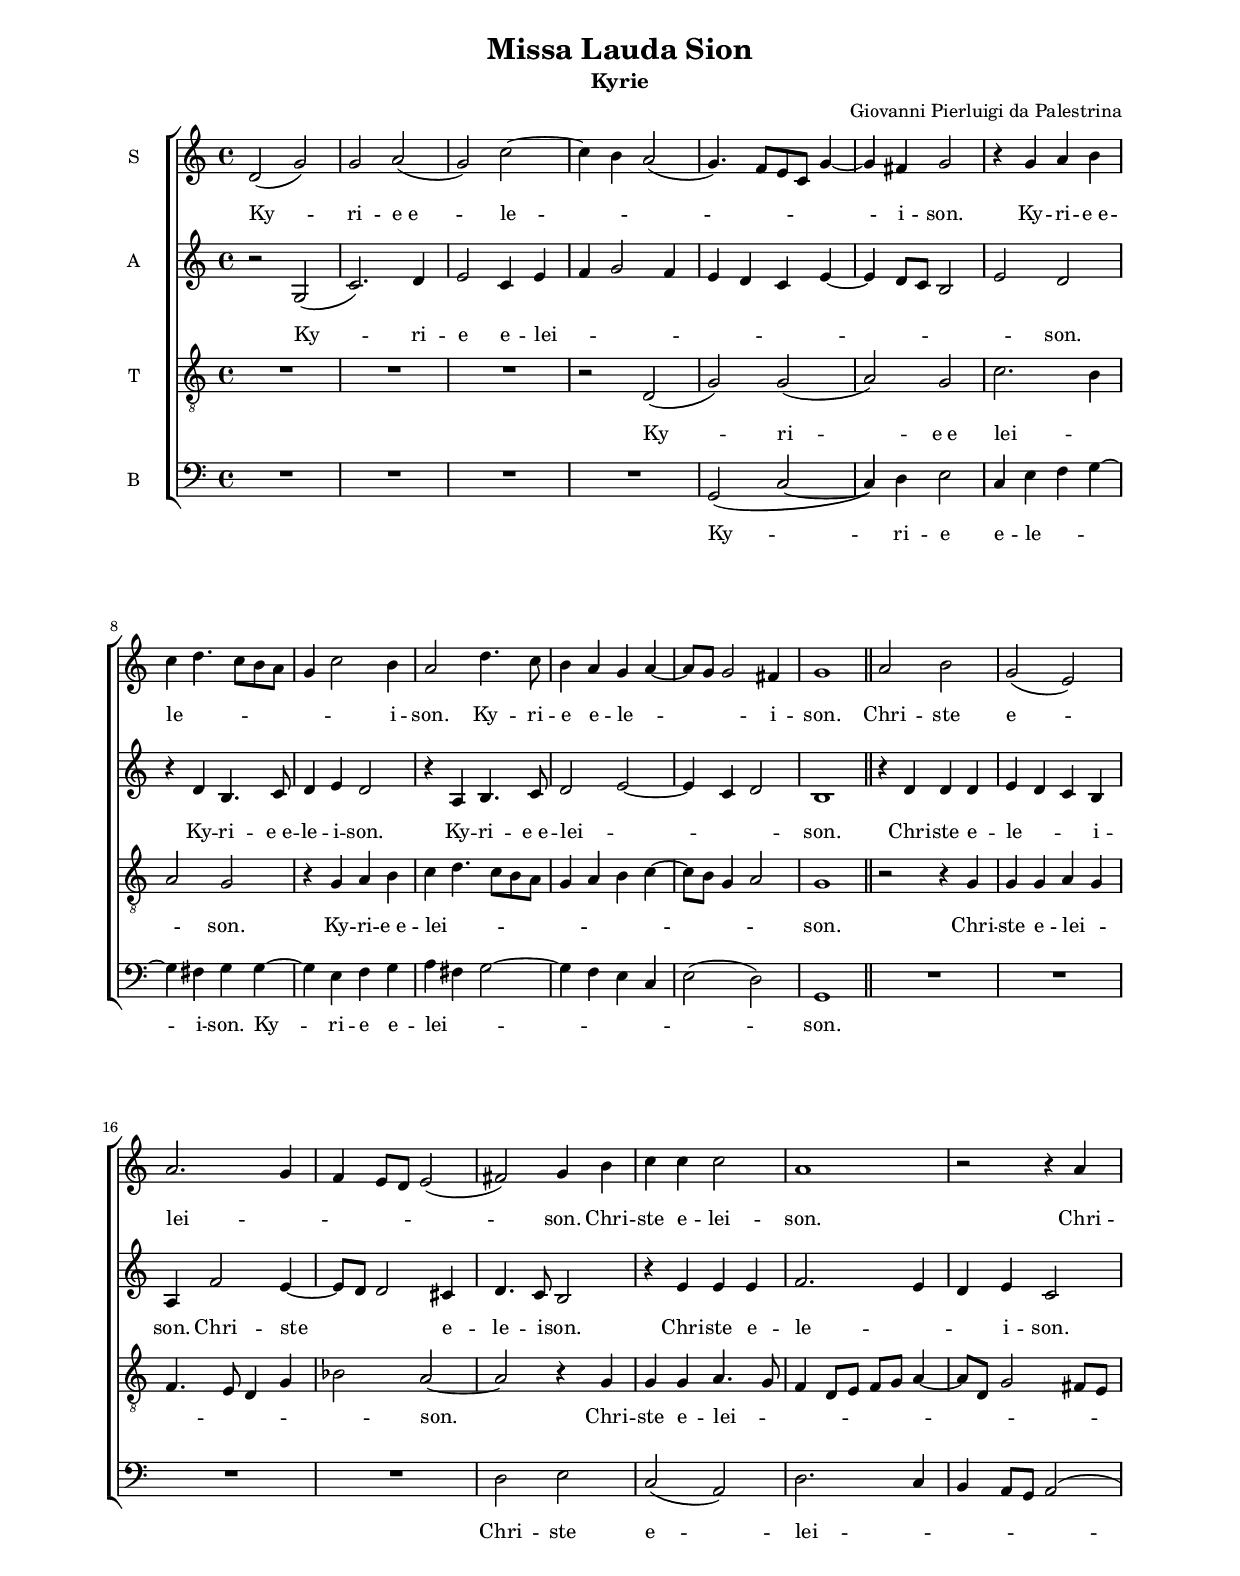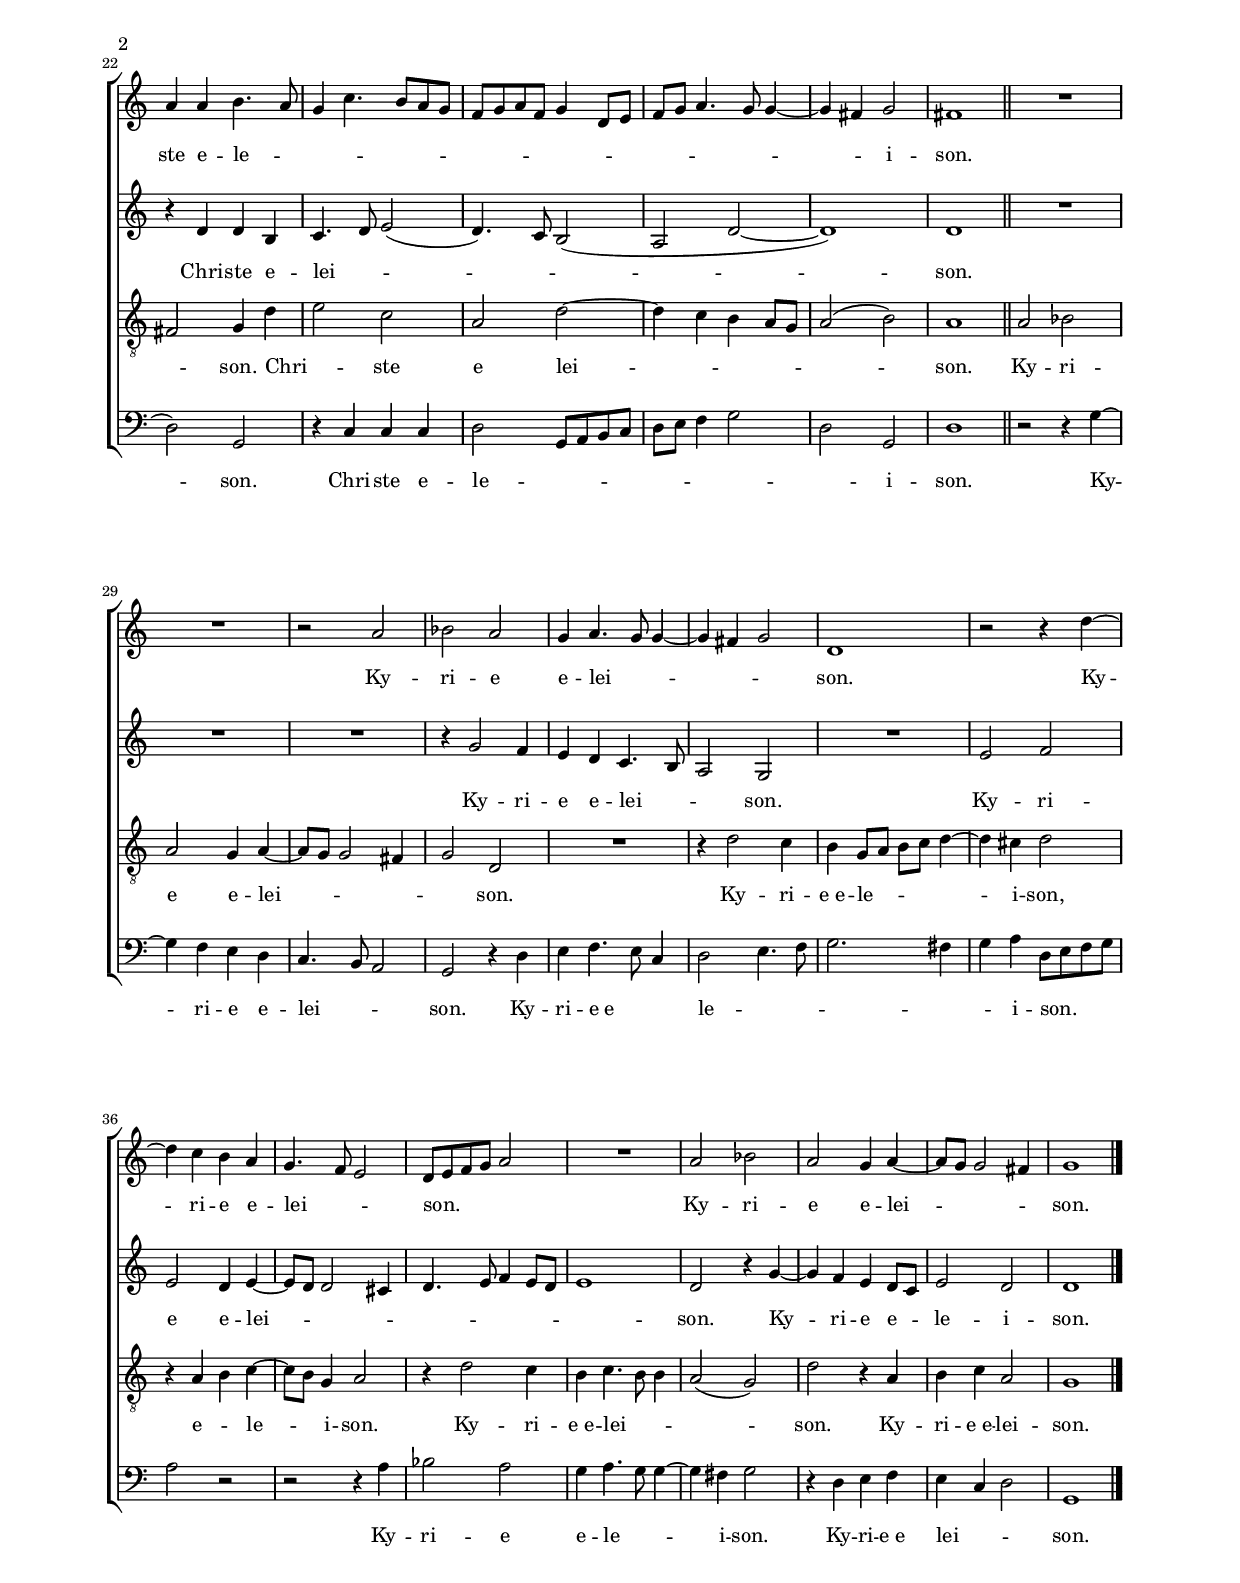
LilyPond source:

\header
{
  title="Missa Lauda Sion"
  subtitle="Kyrie"
  composer="Giovanni Pierluigi da Palestrina"
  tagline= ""
}

\version "2.18.0"
\include "deutsch.ly"
#(set-global-staff-size 16)
#(ly:set-option 'point-and-click #f)

	
global = {
	\key c \major
	\time 4/4
	\skip 1*13 \bar "||" \skip 1*14 \bar "||" \skip 1*16 \bar "|."
	}

	ficta = { \once \set suggestAccidentals = ##t }
	
	forget = #(define-music-function (parser location music) (ly:music?) #{
		\accidentalStyle forget
		$music
		\accidentalStyle default
		#})


\paper
	{
	top-margin = 2 \cm
	bottom-margin = 2 \cm
	left-margin = 2 \cm
	line-width = 17 \cm
	ragged-bottom = ##f
	ragged-last-bottom = ##f
	print-page-number = ##t
	print-first-page-number = ##f
	system-system-spacing = #'((basic-distance . 20) (minimum-distance . 14) (padding . 8) (strechability . 50))
	systems-per-page = 3
	page-count = 2
%	min-systems-per-page = 3
	}



cantus =  \relative c''
	{
	%1
	d,2( g)
	g2 a(
	g2) c~
	c4 h a2(
%5
	g4.) f8[ e c] g'4~
	g4 fis g2
	r4 g a h
	c4 d4. c8[ h a]
	g4 c2 h4
%10
	a2 d4. c8
	h4 a g a~
	a8[ g] g2 fis4
	g1 
	a2 h
%15
	g2( e)
	a2. g4
	f4 e8[ d] e2(
	fis2) g4 h
	c4 c c2
%20
	a1
	r2 r4 a
	a4 a h4. a8
	g4 c4. h8[ a g]
	f8[ g a f] g4 d8[ e]
%25
	f8[ g] a4. g8 g4~
	g4 fis g2
	fis1 
	R1
	R1 
%30
	r2 a
	b2 a
	g4 a4. g8 g4~
	g4 fis g2
	d1
%35
	r2 r4 d'~
	d4 c h a
	g4. f8 e2
	d8[ e f g] a2
	R1
%40
	a2 b
	a2 g4 a~
	a8[ g] g2 fis4
	g1
	}


altus =  \relative c'
        {
	%1
	r2 g(
	c2.) d4
	e2 c4 e
	f4 g2 f4
%5
	e4 d c e~
	e4 d8[ c] h2
	e2 d
	r4 d h4. c8
	d4 e d2
%10
	r4 a h4. c8
	d2 e~
	e4 c d2
	h1
	r4 d d d
%15
	e4 d c h
	a4 f'2 e4~
	e8[ d] d2 cis4
	d4. c8 h2
	r4 e e e
%20
	f2. e4
	d4 e c2
	r4 d d h
	c4. d8 e2(
	d4.) c8 h2(
%25
	a2 d~
	d1)
	d1
	R1
	R1
%30
	R1
	r4 g2 f4
	e4 d c4. h8
	a2 g
	R1
%35
	e'2 f
	e2 d4 e~
	e8[ d] d2 cis4
	d4. e8 f4 e8[ d]
	e1
%40
	d2 r4 g~
	g4 f e d8[ c]
	e2 d
	d1
	}


tenor =  \relative c'
	{
%1
	R1
	R1
	R1
	r2 d,2(
%5
	g2) g(
	a2) g
	c2. h4
	a2 g
	r4 g a h
%10
	c4 d4. c8[ h a]
	g4 a h c~
	c8[ h] g4 a2
	g1
	r2 r4 g
%15
	g4 g a g
	f4. e8 d4 g
	b2 a~
	a2 r4 g
	g4 g a4. g8
%20
	f4 d8[ e] f[ g] a4~
	a8[ d,] g2 fis8[ e]
	fis2 g4 d'
	e2 c
	a2 d~
%25
	d4 c h a8[ g]
	a2( h)
	a1
	a2 b
	a2 g4 a~
%30
	a8[ g] g2 fis4 
	g2 d
	R1
	r4 d'2 c4
	h4 g8[ a] h[ c] d4~
%35
	d4 cis d2
	r4 a h c~
	c8[ h] g4 a2
	r4 d2 c4
	h4 c4. h8 h4
%40
	a2( g)
	d'2 r4 a
	h4 c a2
	g1
	}


bassus  =  \relative c
	{
%1
	R1
	R1
	R1
	R1
%5
	g2(c~
	c4) d e2
	c4 e f g~
	g4 fis g g~
	g4 e f g
%10
	a4 fis g2~
	g4 f e c
	e2( d)
	g,1
	R1
%15
	R1
	R1
	R1
	d'2 e
	c( a)
%20
	d2. c4
	h4 a8[ g] a2(
	d2) g,
	r4 c c c
	d2 g,8[ a h c]
%25
	d8[ e] f4 g2
	d2 g,
	d'1
	r2 r4 g~
	g4 f e d
	%30
	c4. h8 a2
	g2 r4 d'
	e4 f4. e8 c4
	d2 e4. f8
	g2. fis4
%35
	g4 a d,8[ e f g]
	a2 r
	r2 r4 a
	b2 a
	g4 a4. g8 g4~
%40
	g4 fis g2
	r4 d e f
	e4 c d2
	g,1
	}

lyricscantus = \lyricmode {
	Ky -- ri -- e_e -- le -- _ _ _ _ i -- son.
	Ky -- ri -- e_e -- le -- _ _ _ _ i -- son.
	Ky -- ri -- e e -- le -- _ _ i -- son.
	Chri -- ste e -- lei -- _ _ _ _ son.
	Chri -- ste e -- lei -- son.
	Chri -- ste e -- le -- _ _ _ _ _ _ _ _ _ _ _ _ i -- son.
	Ky -- ri -- e e -- lei -- _ _ _ _ son.
	Ky -- ri -- e e -- lei -- _ _ son. _ 
	Ky -- ri -- e e -- lei -- _ _ son.
	}


lyricsaltus = \lyricmode {
	Ky -- ri -- e e -- lei -- _ _ _ _ _ _ _ _ _ _ son.
	Ky -- ri -- e_e -- le -- i -- son.
	Ky -- ri -- e_e -- lei -- _ _ _ son.
	Chri -- ste e -- le -- _ _ i -- son.
	Chri -- ste _ e -- le -- i -- son.
	Chri -- ste e -- le -- _ _ i -- son.
	Chri -- ste e -- lei -- _ _ _ _ son.
	Ky -- ri -- e e -- lei -- _ _ son.
	Ky -- ri -- e e -- lei -- _ _ _ _ _ _ _ son.
	Ky -- ri -- e e -- le -- i -- son.
	}


lyricstenor = \lyricmode {
	Ky -- ri -- e_e lei -- _ _ son.
	Ky -- ri -- e_e -- lei -- _ _ _ _ _ _ _ _ son.
	Chri -- ste e -- lei -- _ _ _ _ _ _ son.
	Chri -- ste e -- lei -- _ _ _ _ _ _ _ _ son.
	Chri -- _ ste e lei -- _ _ _ _ son.
	Ky -- ri -- e e -- lei -- _ _ _ son.
	Ky -- ri -- e_e -- le -- _ _ i -- son, e -- _ le -- i -- son.
	Ky -- ri -- e_e -- lei -- _ _ _ son.
	Ky -- ri -- e_e -- lei -- son.
	}


lyricsbassus = \lyricmode {
	Ky -- ri -- e e -- le -- _ _ i -- son.
	Ky -- ri -- e e -- lei -- _ _ _ _ _ _ son.
	Chri -- ste e -- lei -- _ _ _ _ son.
	Chri -- ste e -- le -- _ _ _ _ _ i -- son.
	Ky -- ri -- e e -- lei -- _ _ son.
	Ky -- ri -- e_e _ _ le -- _ _ _ _ _ i -- son. _
	Ky -- ri -- e e -- le -- _ _ i -- son.
	Ky -- ri -- e_e lei -- _ _ son.
	}


\score
{  
  % \transpose {
	\new ChoirStaff \with { \override StaffGrouper.staff-staff-spacing.basic-distance = #12 }
	<<

	\new Staff << \global
	\new Voice="v1" {
		\set Staff.instrumentName="S"
		\set Staff.midiInstrument = "reed organ"
		\clef "treble"
		\cantus }
	\new Lyrics \lyricsto "v1" {\lyricscantus }
	>>


	\new Staff << \global
	\new Voice="v2" {
		\set Staff.instrumentName="A"
		\set Staff.midiInstrument = "reed organ"
		\clef "treble" 
		\altus}
	\new Lyrics \lyricsto "v2" {\lyricsaltus }
	>>


	\new Staff << \global
	\new Voice="v3" {
		\set Staff.instrumentName="T"
		\set Staff.midiInstrument = "reed organ"
		\clef "G_8"
		\tenor }
	\new Lyrics \lyricsto "v3" {\lyricstenor }
	>>


	\new Staff << \global
	\new Voice="v4" {
		\set Staff.instrumentName="B"
		\set Staff.midiInstrument = "reed organ"
		\clef "bass" 
		\bassus }
	\new Lyrics \lyricsto "v4" {\lyricsbassus}
	>>

	>>
	% } % transpose

	\layout
	{
	indent = 1 \cm
	\context { \Lyrics \override VerticalAxisGroup.nonstaff-relatedstaff-spacing.padding = #2 }
	\context { \Staff \override TimeSignature.break-visibility = #end-of-line-invisible }
%	\context { \Staff \override InstrumentName.X-offset = #'-25 }
%	\context { \Voice \override Slur.transparent = ##t }
	\context { \Voice \override AccidentalSuggestion.avoid-slur = #'ignore }
	\context { \Voice \override AccidentalSuggestion.outside-staff-priority = ##f }
	\context { \Voice autoBeaming = ##f }
	\context { \Score \override BarNumber.padding = #2 }
	\context { \Voice \override NoteHead.style = #'baroque }
	}

	%\midi
	%	{
	%    	\tempo 2 = 90
	%	}
	
}


% EOF